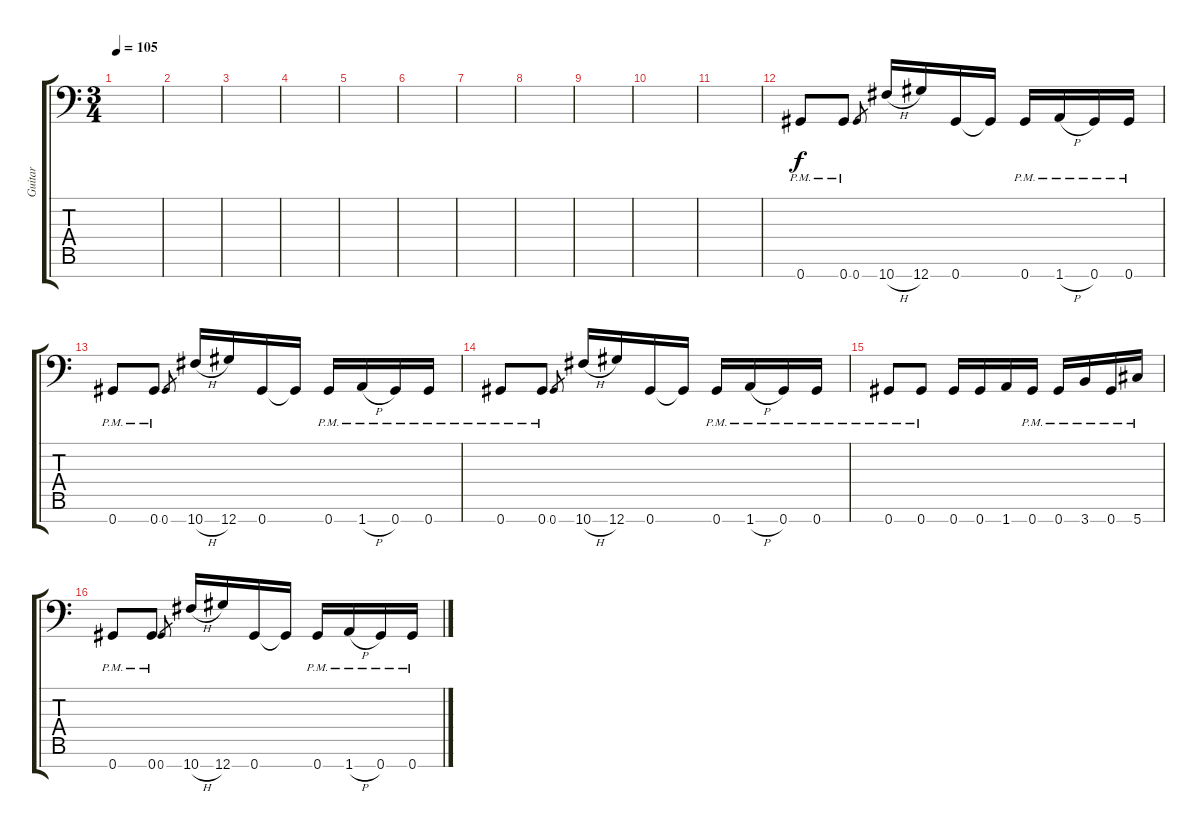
\track ("Guitar" "Guitar") {instrument distortionguitar}
\staff {score tabs}
\tuning (Eb4 Bb3 Gb3 Db3 Ab2 Eb2 Ab1) {hide}
\ts (3 4)
\tempo 105
\clef f4
\ks c
|
|
|
|
|
|
|
|
|
|
|
0.7{pm}.8{dy f} 0.7{pm}.8 0.7.8{gr} 10.7{h}.16 12.7.16 0.7.16 0.7{t}.16 0.7{pm}.16 1.7{h pm}.16 0.7{pm}.16 0.7{pm}.16 |
0.7{pm}.8 0.7{pm}.8 0.7.8{gr} 10.7{h}.16 12.7.16 0.7.16 0.7{t}.16 0.7{pm}.16 1.7{h pm}.16 0.7{pm}.16 0.7{pm}.16 |
0.7{pm}.8 0.7{pm}.8 0.7.8{gr} 10.7{h}.16 12.7.16 0.7.16 0.7{t}.16 0.7{pm}.16 1.7{h pm}.16 0.7{pm}.16 0.7{pm}.16 |
0.7{pm}.8 0.7{pm}.8 0.7.16 0.7.16 1.7.16 0.7{pm}.16 0.7{pm}.16 3.7{pm}.16 0.7{pm}.16 5.7{pm}.16 |
0.7{pm}.8 0.7{pm}.8 0.7.8{gr} 10.7{h}.16 12.7.16 0.7.16 0.7{t}.16 0.7{pm}.16 1.7{h pm}.16 0.7{pm}.16 0.7{pm}.16
